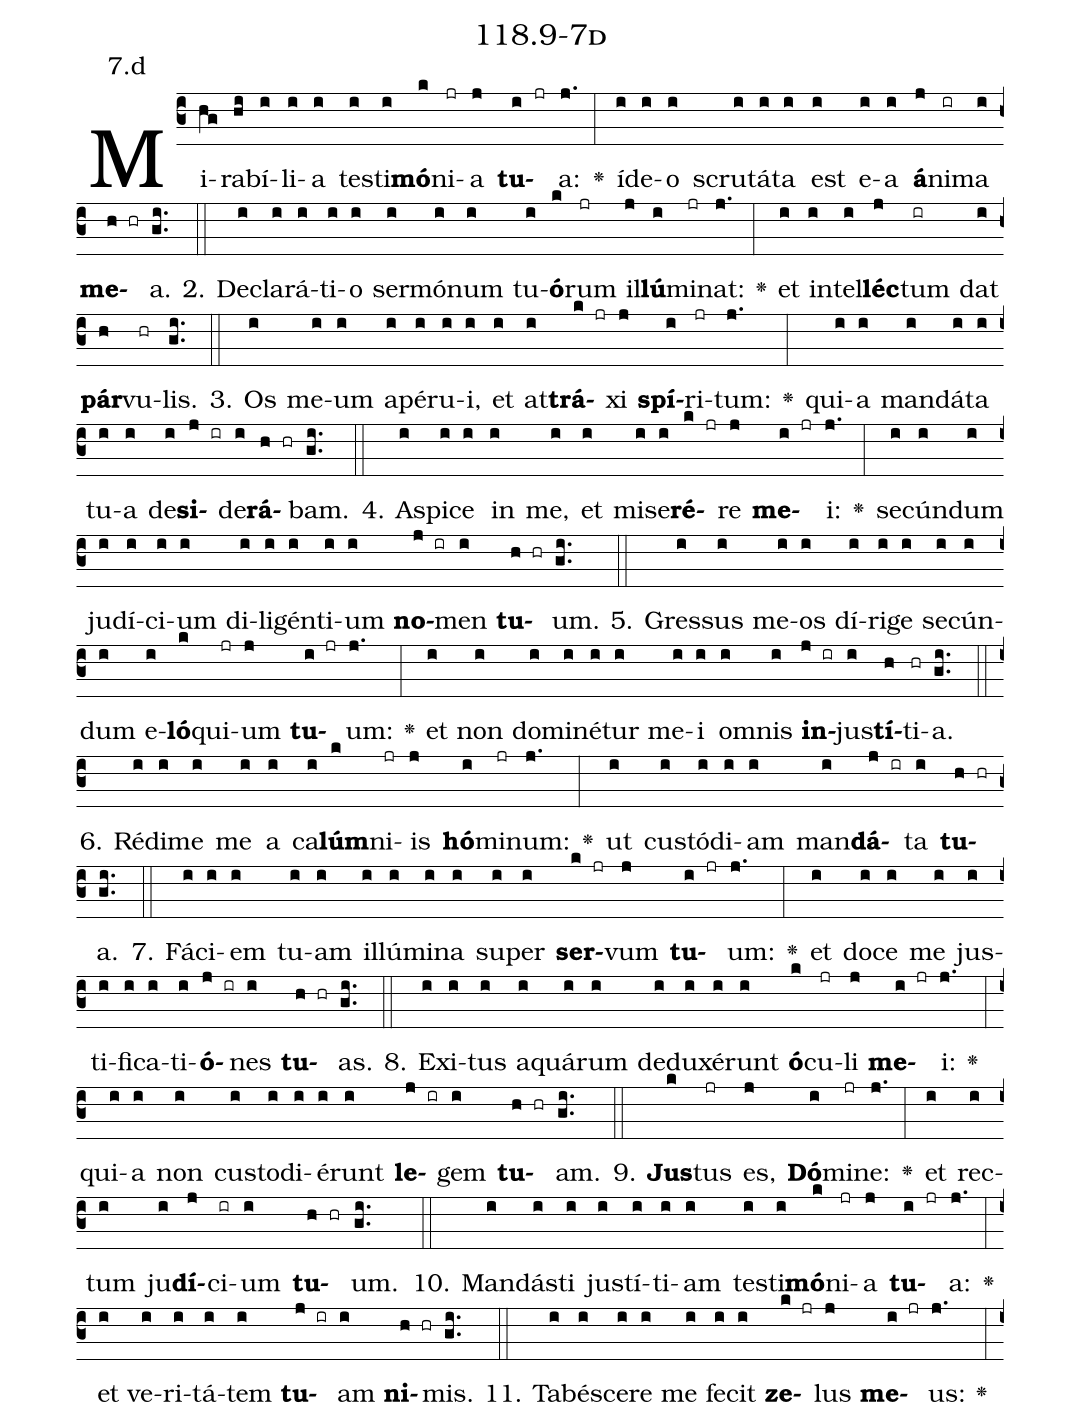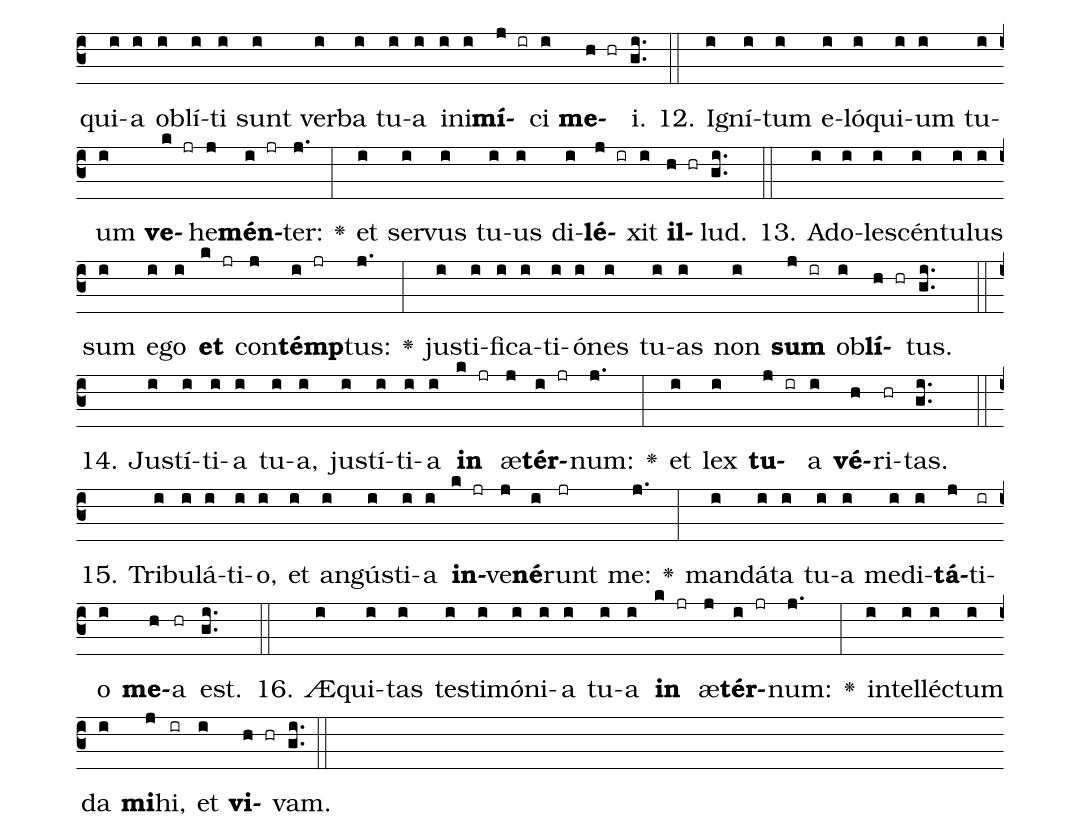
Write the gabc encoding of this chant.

name: 118.9-7d;
annotation: 7.d;
%%
(c3)Mi(hg)ra(hi)bí(i)li(i)a(i) tes(i)ti(i)<b>mó</b>(k)ni(jr)a(j) <b>tu</b>(i jr)a:(j.) <v>\greheightstar</v>(:) íd(i)e(i)o(i) scru(i)tá(i)ta(i) est(i) e(i)a(i) <b>á</b>(j)ni(ir)ma(i) <b>me</b>(h hr)a.(gi..) (::)
2. De(i)cla(i)rá(i)ti(i)o(i) ser(i)mó(i)num(i) tu(i)<b>ó</b>(k)rum(jr) il(j)<b>lú</b>(i)mi(jr)nat:(j.) <v>\greheightstar</v>(:) et(i) in(i)tel(i)<b>léc</b>(j)tum(ir) dat(i) <b>pár</b>(h)vu(hr)lis.(gi..) (::)
3. Os(i) me(i)um(i) a(i)pé(i)ru(i)i,(i) et(i) at(i)<b>trá</b>(k jr)xi(j) <b>spí</b>(i)ri(jr)tum:(j.) <v>\greheightstar</v>(:) qui(i)a(i) man(i)dá(i)ta(i) tu(i)a(i) de(i)<b>si</b>(j ir)de(i)<b>rá</b>(h hr)bam.(gi..) (::)
4. A(i)spi(i)ce(i) in(i) me,(i) et(i) mi(i)se(i)<b>ré</b>(k jr)re(j) <b>me</b>(i jr)i:(j.) <v>\greheightstar</v>(:) se(i)cún(i)dum(i) ju(i)dí(i)ci(i)um(i) di(i)li(i)gén(i)ti(i)um(i) <b>no</b>(j ir)men(i) <b>tu</b>(h hr)um.(gi..) (::)
5. Gres(i)sus(i) me(i)os(i) dí(i)ri(i)ge(i) se(i)cún(i)dum(i) e(i)<b>ló</b>(k)qui(jr)um(j) <b>tu</b>(i jr)um:(j.) <v>\greheightstar</v>(:) et(i) non(i) do(i)mi(i)né(i)tur(i) me(i)i(i) om(i)nis(i) <b>in</b>(j ir)jus(i)<b>tí</b>(h)ti(hr)a.(gi..) (::)
6. Réd(i)i(i)me(i) me(i) a(i) ca(i)<b>lúm</b>(k)ni(jr)is(j) <b>hó</b>(i)mi(jr)num:(j.) <v>\greheightstar</v>(:) ut(i) cus(i)tó(i)di(i)am(i) man(i)<b>dá</b>(j ir)ta(i) <b>tu</b>(h hr)a.(gi..) (::)
7. Fá(i)ci(i)em(i) tu(i)am(i) il(i)lú(i)mi(i)na(i) su(i)per(i) <b>ser</b>(k jr)vum(j) <b>tu</b>(i jr)um:(j.) <v>\greheightstar</v>(:) et(i) do(i)ce(i) me(i) jus(i)ti(i)fi(i)ca(i)ti(i)<b>ó</b>(j ir)nes(i) <b>tu</b>(h hr)as.(gi..) (::)
8. Ex(i)i(i)tus(i) a(i)quá(i)rum(i) de(i)du(i)xé(i)runt(i) <b>ó</b>(k)cu(jr)li(j) <b>me</b>(i jr)i:(j.) <v>\greheightstar</v>(:) qui(i)a(i) non(i) cus(i)to(i)di(i)é(i)runt(i) <b>le</b>(j ir)gem(i) <b>tu</b>(h hr)am.(gi..) (::)
9. <b>Jus</b>(k)tus(jr) es,(j) <b>Dó</b>(i)mi(jr)ne:(j.) <v>\greheightstar</v>(:) et(i) rec(i)tum(i) ju(i)<b>dí</b>(j)ci(ir)um(i) <b>tu</b>(h hr)um.(gi..) (::)
10. Man(i)dás(i)ti(i) jus(i)tí(i)ti(i)am(i) tes(i)ti(i)<b>mó</b>(k)ni(jr)a(j) <b>tu</b>(i jr)a:(j.) <v>\greheightstar</v>(:) et(i) ve(i)ri(i)tá(i)tem(i) <b>tu</b>(j ir)am(i) <b>ni</b>(h hr)mis.(gi..) (::)
11. Ta(i)bé(i)sce(i)re(i) me(i) fe(i)cit(i) <b>ze</b>(k jr)lus(j) <b>me</b>(i jr)us:(j.) <v>\greheightstar</v>(:) qui(i)a(i) ob(i)lí(i)ti(i) sunt(i) ver(i)ba(i) tu(i)a(i) in(i)i(i)<b>mí</b>(j ir)ci(i) <b>me</b>(h hr)i.(gi..) (::)
12. I(i)gní(i)tum(i) e(i)ló(i)qui(i)um(i) tu(i)um(i) <b>ve</b>(k jr)he(j)<b>mén</b>(i jr)ter:(j.) <v>\greheightstar</v>(:) et(i) ser(i)vus(i) tu(i)us(i) di(i)<b>lé</b>(j ir)xit(i) <b>il</b>(h hr)lud.(gi..) (::)
13. Ad(i)o(i)le(i)scén(i)tu(i)lus(i) sum(i) e(i)go(i) <b>et</b>(k jr) con(j)<b>témp</b>(i jr)tus:(j.) <v>\greheightstar</v>(:) jus(i)ti(i)fi(i)ca(i)ti(i)ó(i)nes(i) tu(i)as(i) non(i) <b>sum</b>(j ir) ob(i)<b>lí</b>(h hr)tus.(gi..) (::)
14. Jus(i)tí(i)ti(i)a(i) tu(i)a,(i) jus(i)tí(i)ti(i)a(i) <b>in</b>(k jr) æ(j)<b>tér</b>(i jr)num:(j.) <v>\greheightstar</v>(:) et(i) lex(i) <b>tu</b>(j ir)a(i) <b>vé</b>(h)ri(hr)tas.(gi..) (::)
15. Tri(i)bu(i)lá(i)ti(i)o,(i) et(i) an(i)gús(i)ti(i)a(i) <b>in</b>(k jr)ve(j)<b>né</b>(i)runt(jr) me:(j.) <v>\greheightstar</v>(:) man(i)dá(i)ta(i) tu(i)a(i) me(i)di(i)<b>tá</b>(j)ti(ir)o(i) <b>me</b>(h)a(hr) est.(gi..) (::)
16. Æ(i)qui(i)tas(i) tes(i)ti(i)mó(i)ni(i)a(i) tu(i)a(i) <b>in</b>(k jr) æ(j)<b>tér</b>(i jr)num:(j.) <v>\greheightstar</v>(:) in(i)tel(i)léc(i)tum(i) da(i) <b>mi</b>(j)hi,(ir) et(i) <b>vi</b>(h hr)vam.(gi..) (::)
